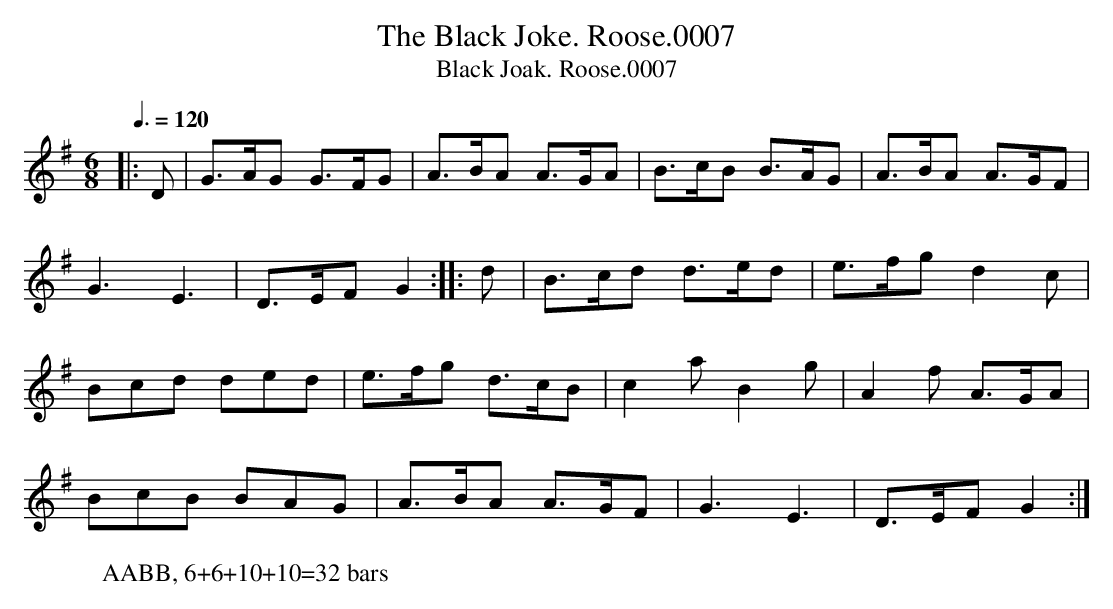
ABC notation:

X:1
T:Black Joke. Roose.0007, The
T:Black Joak. Roose.0007
M:6/8
L:1/8
Q:3/8=120
W:AABB, 6+6+10+10=32 bars
W:
K:G
|: D | G>AG G>FG | A>BA A>GA | B>cB B>AG | A>BA A>GF |
G3 E3 | D>EF G2 :| \\
|: d | B>cd d>ed | e>fg d2c |
Bcd ded | e>fg d>cB | c2a B2g | A2f A>GA |
BcB BAG | A>BA A>GF | G3 E3 | D>EF G2 :|
